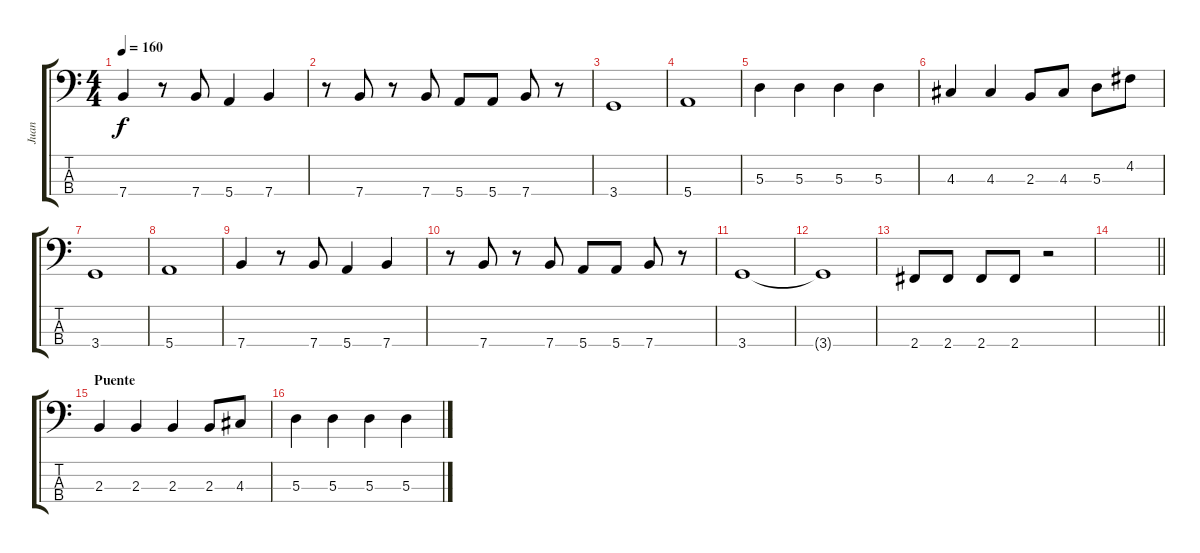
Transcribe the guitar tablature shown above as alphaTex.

\track ("Juan" "Juan") {instrument electricbassfinger}
\staff {score tabs}
\tuning (G2 D2 A1 E1) {hide}
\ts (4 4)
\tempo 160
\clef f4
\ks c
7.4.4{dy f} r.8 7.4.8 5.4.4 7.4.4 |
r.8 7.4.8 r.8 7.4.8 5.4.8 5.4.8 7.4.8 r.8 |
3.4.1 |
5.4.1 |
5.3.4 5.3.4 5.3.4 5.3.4 |
4.3.4 4.3.4 2.3.8 4.3.8 5.3.8 4.2.8 |
3.4.1 |
5.4.1 |
7.4.4 r.8 7.4.8 5.4.4 7.4.4 |
r.8 7.4.8 r.8 7.4.8 5.4.8 5.4.8 7.4.8 r.8 |
3.4.1 |
3.4{t}.1 |
2.4.8 2.4.8 2.4.8 2.4.8 r.2 |
\barLineRight lightlight
|
\section ("" "Puente")
2.3.4 2.3.4 2.3.4 2.3.8 4.3.8 |
5.3.4 5.3.4 5.3.4 5.3.4
